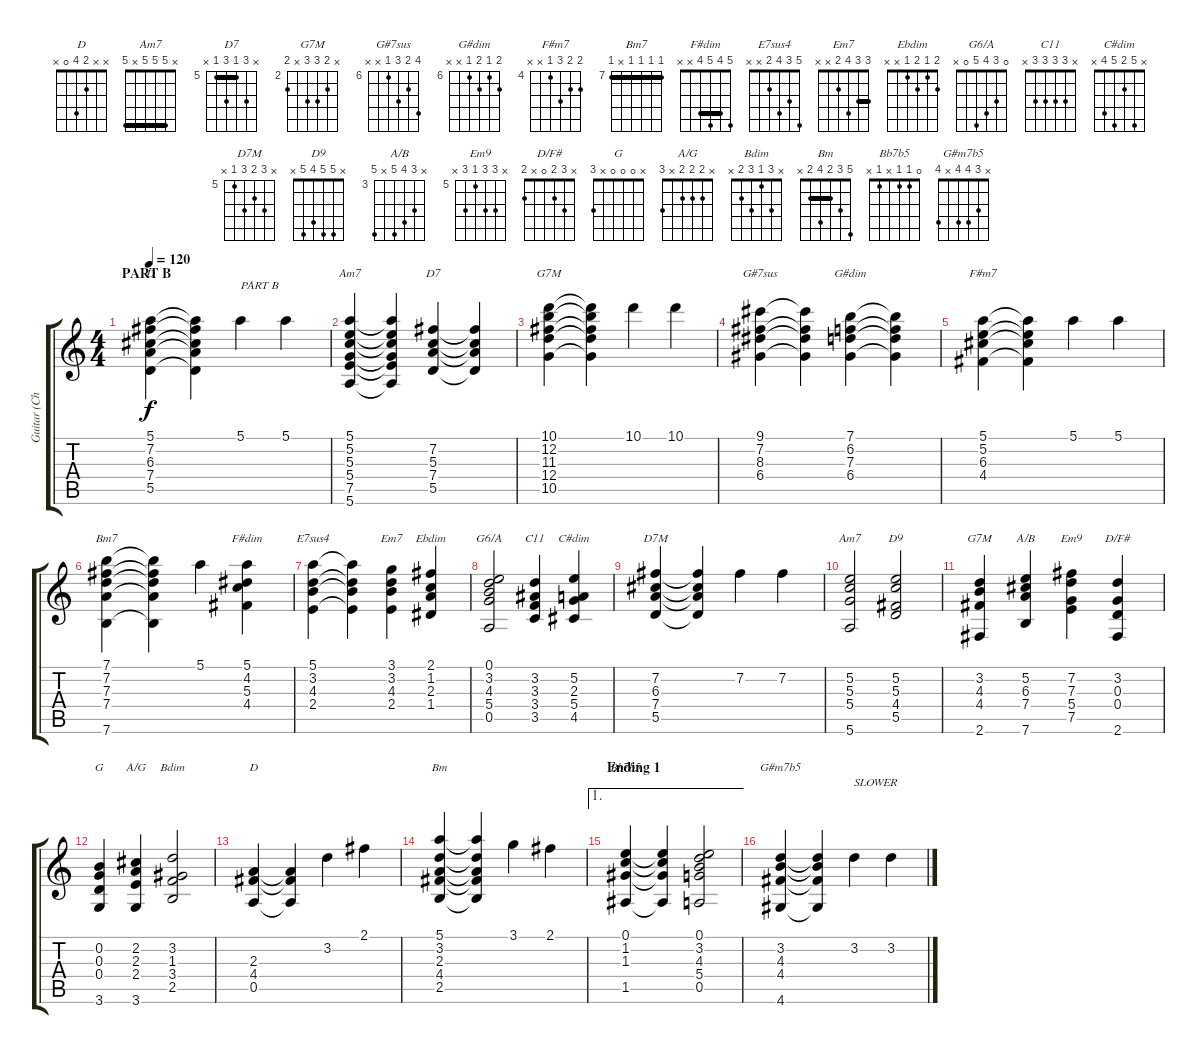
\track ("Guitar (Chords + Melody)" "Guitar (Ch") {instrument acousticguitarnylon}
\staff {score tabs}
\tuning (E4 B3 G3 D3 A2 E2) {hide}
\chord ("D" 5 7 6 7 5 x) {firstfret 5}
\chord ("Am7" 5 5 5 5 7 5) {firstfret 5}
\chord ("D7" x 7 5 7 5 x) {firstfret 5 barre 5}
\chord ("G7M" 10 12 11 12 10 x) {firstfret 10 barre 10}
\chord ("G#7sus" 9 7 8 6 x x) {firstfret 6}
\chord ("G#dim" 7 6 7 6 x x) {firstfret 6}
\chord ("F#m7" 5 5 6 4 x x) {firstfret 4}
\chord ("Bm7" 7 7 7 7 x 7) {firstfret 7 barre 7}
\chord ("F#dim" 5 4 5 4 x x) {barre 4}
\chord ("E7sus4" 5 3 4 2 x x)
\chord ("Em7" 3 3 4 2 x x) {barre 3}
\chord ("Ebdim" 2 1 2 1 x x)
\chord ("G6/A" 0 3 4 5 0 x)
\chord ("C11" x 3 3 3 3 x)
\chord ("C#dim" x 5 2 5 4 x)
\chord ("D7M" x 7 6 7 5 x) {firstfret 5}
\chord ("Am7" x 5 5 5 x 5) {barre 5}
\chord ("D9" x 5 5 4 5 x)
\chord ("G7M" x 3 4 4 x 3) {firstfret 2}
\chord ("A/B" x 5 6 7 x 7) {firstfret 3}
\chord ("Em9" x 7 7 5 7 x) {firstfret 5}
\chord ("D/F#" x 3 2 0 x 2)
\chord ("G" x 0 0 0 x 3)
\chord ("A/G" x 2 2 2 x 3)
\chord ("Bdim" x 3 1 3 2 x)
\chord ("D" x x 2 4 0 x)
\chord ("Bm" 5 3 2 4 2 x) {barre 2}
\chord ("Bb7b5" 0 1 1 x 1 x)
\chord ("G#m7b5" x 3 4 4 x 4)
\ts (4 4)
\section ("" "PART B")
\tempo 120
\clef g2
\ks c
(5.1 7.2 6.3 7.4 5.5).4{ch "D" dy f} (5.1{t} 7.2{t} 6.3{t} 7.4{t} 5.5{t}).4 5.1.4{txt "PART B"} 5.1.4 |
(5.1 5.2 5.3 5.4 7.5 5.6).4{ch "Am7"} (5.1{t} 5.2{t} 5.3{t} 5.4{t} 7.5{t} 5.6{t}).4 (7.2 5.3 7.4 5.5).4{ch "D7"} (7.2{t} 5.3{t} 7.4{t} 5.5{t}).4 |
(10.1 12.2 11.3 12.4 10.5).4{ch "G7M"} (10.1{t} 12.2{t} 11.3{t} 12.4{t} 10.5{t}).4 10.1.4 10.1.4 |
(9.1 7.2 8.3 6.4).4{ch "G#7sus"} (9.1{t} 7.2{t} 8.3{t} 6.4{t}).4 (7.1 6.2 7.3 6.4).4{ch "G#dim"} (7.1{t} 6.2{t} 7.3{t} 6.4{t}).4 |
(5.1 5.2 6.3 4.4).4{ch "F#m7"} (5.1{t} 5.2{t} 6.3{t} 4.4{t}).4 5.1.4 5.1.4 |
(7.1 7.2 7.3 7.4 7.6).4{ch "Bm7"} (7.1{t} 7.2{t} 7.3{t} 7.4{t} 7.6{t}).4 5.1.4 (5.1 4.2 5.3 4.4).4{ch "F#dim"} |
(5.1 3.2 4.3 2.4).4{ch "E7sus4"} (5.1{t} 3.2{t} 4.3{t} 2.4{t}).4 (3.1 3.2 4.3 2.4).4{ch "Em7"} (2.1 1.2 2.3 1.4).4{ch "Ebdim"} |
(0.1 3.2 4.3 5.4 0.5).2{ch "G6/A"} (3.2 3.3 3.4 3.5).4{ch "C11"} (5.2 2.3 5.4 4.5).4{ch "C#dim"} |
(7.2 6.3 7.4 5.5).4{ch "D7M"} (7.2{t} 6.3{t} 7.4{t} 5.5{t}).4 7.2.4 7.2.4 |
(5.2 5.3 5.4 5.6).2{ch "Am7"} (5.2 5.3 4.4 5.5).2{ch "D9"} |
(3.2 4.3 4.4 2.6).4{ch "G7M"} (5.2 6.3 7.4 7.6).4{ch "A/B"} (7.2 7.3 5.4 7.5).4{ch "Em9"} (3.2 0.3 0.4 2.6).4{ch "D/F#"} |
(0.2 0.3 0.4 3.6).4{ch "G"} (2.2 2.3 2.4 3.6).4{ch "A/G"} (3.2 1.3 3.4 2.5).2{ch "Bdim"} |
(2.3 4.4 0.5).4{ch "D"} (2.3{t} 4.4{t} 0.5{t}).4 3.2.4 2.1.4 |
(5.1 3.2 2.3 4.4 2.5).4{ch "Bm"} (5.1{t} 3.2{t} 2.3{t} 4.4{t} 2.5{t}).4 3.1.4 2.1.4 |
\ae 1
\section ("" "Ending 1")
(0.1 1.2 1.3 1.5).4{ch "Bb7b5"} (0.1{t} 1.2{t} 1.3{t} 1.5{t}).4 (0.1 3.2 4.3 5.4 0.5).2 |
(3.2 4.3 4.4 4.6).4{ch "G#m7b5"} (3.2{t} 4.3{t} 4.4{t} 4.6{t}).4 3.2.4{txt "SLOWER"} 3.2.4
